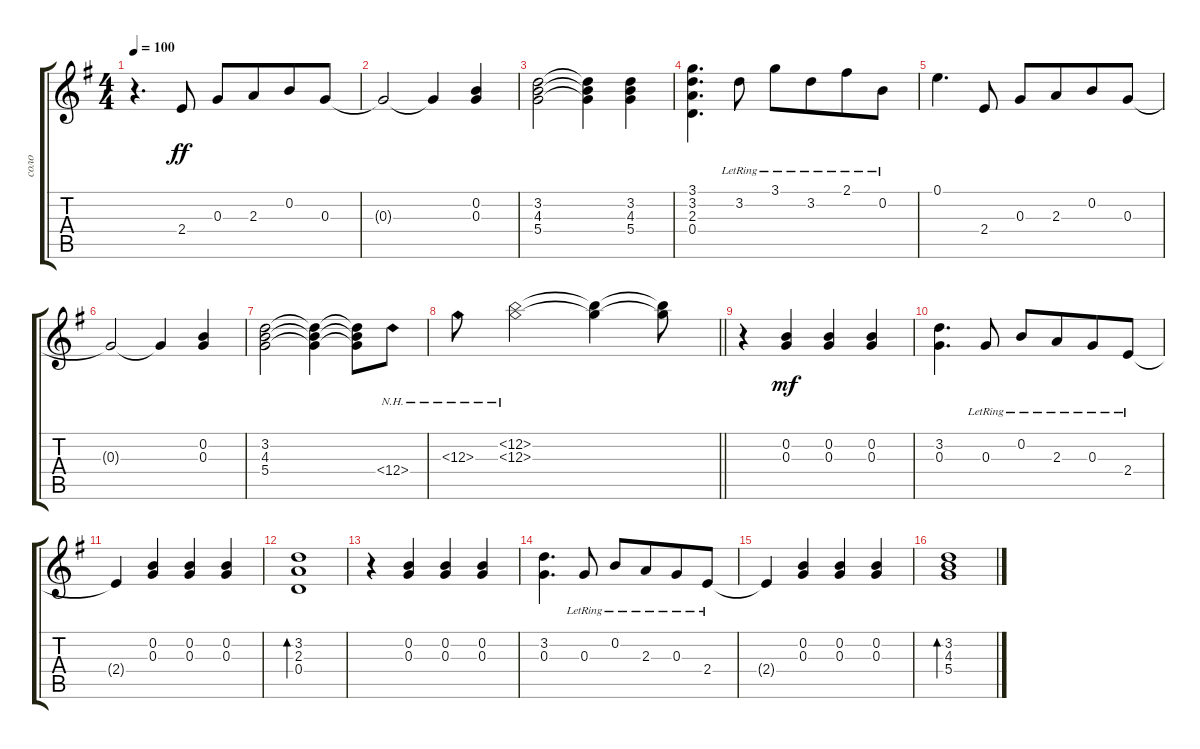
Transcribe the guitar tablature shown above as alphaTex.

\track ("соло" "соло") {instrument electricguitarjazz}
\staff {score tabs}
\tuning (E4 B3 G3 D3 A2 E2) {hide}
\ts (4 4)
\section ("" "")
\tempo 100
\clef g2
\ks eminor
r.4{d dy mf} 2.4.8{dy ff} 0.3.8 2.3.8{beam merge} 0.2.8 0.3.8 |
0.3{t}.2 0.3{t}.4 (0.2 0.3).4 |
(3.2 4.3 5.4).2 (3.2{t} 4.3{t} 5.4{t}).4 (3.2 4.3 5.4).4 |
(3.1 3.2 2.3 0.4).4{d} 3.2{lr}.8 3.1{lr}.8 3.2{lr}.8{beam merge} 2.1{lr}.8 0.2{lr}.8 |
0.1.4{d} 2.4.8 0.3.8 2.3.8{beam merge} 0.2.8 0.3.8 |
0.3{t}.2 0.3{t}.4 (0.2 0.3).4 |
(3.2 4.3 5.4).2 (3.2{t} 4.3{t} 5.4{t}).4 (3.2{t} 4.3{t} 5.4{t}).8 12.4{nh}.8 |
\barLineRight lightlight
12.3{nh}.8 (12.2{nh} 12.3{nh}).2 (12.2{t} 12.3{t}).4 (12.2{t} 12.3{t}).8 |
\section ("" "")
r.4 (0.2 0.3).4{dy mf} (0.2 0.3).4 (0.2 0.3).4 |
(3.2 0.3).4{d} 0.3{lr}.8 0.2{lr}.8 2.3{lr}.8{beam merge} 0.3{lr}.8 2.4{lr}.8 |
2.4{t}.4 (0.2 0.3).4 (0.2 0.3).4 (0.2 0.3).4 |
(3.2 2.3 0.4).1{bd 60} |
r.4 (0.2 0.3).4 (0.2 0.3).4 (0.2 0.3).4 |
(3.2 0.3).4{d} 0.3{lr}.8 0.2{lr}.8 2.3{lr}.8{beam merge} 0.3{lr}.8 2.4{lr}.8 |
2.4{t}.4 (0.2 0.3).4 (0.2 0.3).4 (0.2 0.3).4 |
(3.2 4.3 5.4).1{bd 60}
